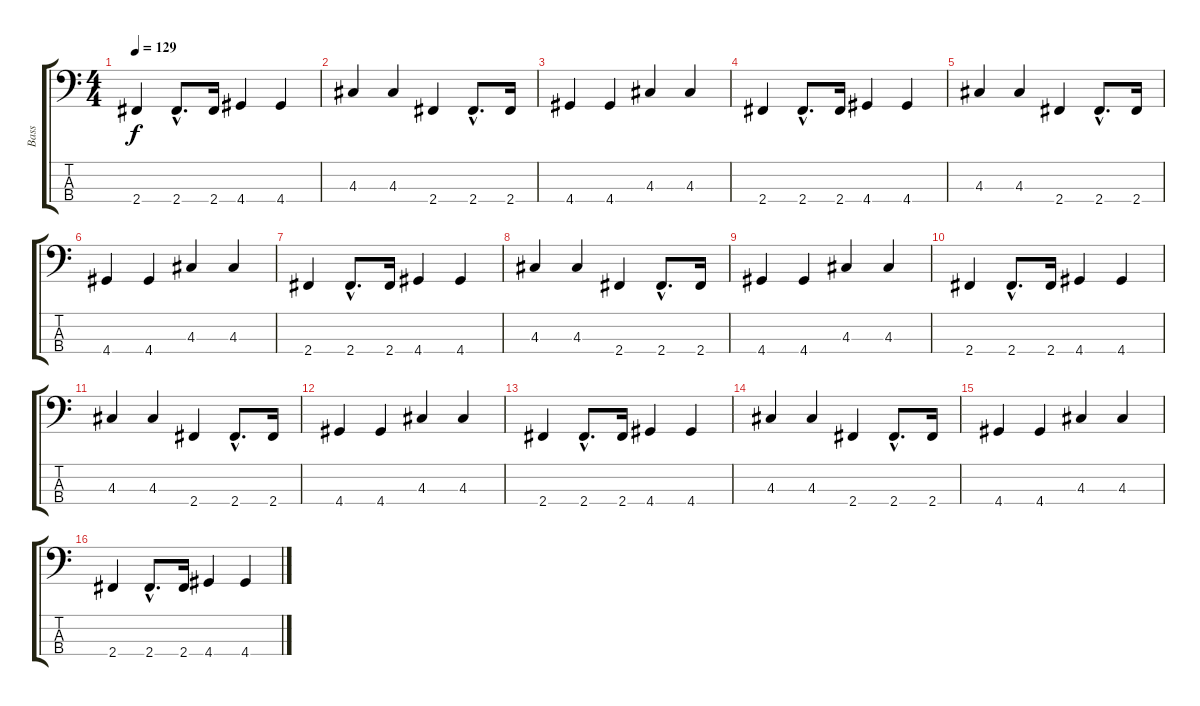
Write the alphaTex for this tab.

\track ("Bass" "Bass") {instrument electricbasspick}
\staff {score tabs}
\tuning (G2 D2 A1 E1) {hide}
\ts (4 4)
\tempo 129
\clef f4
\ks c
2.4.4{dy f} 2.4{hac}.8{d} 2.4.16 4.4.4 4.4.4 |
4.3.4 4.3.4 2.4.4 2.4{hac}.8{d} 2.4.16 |
4.4.4 4.4.4 4.3.4 4.3.4 |
2.4.4 2.4{hac}.8{d} 2.4.16 4.4.4 4.4.4 |
4.3.4 4.3.4 2.4.4 2.4{hac}.8{d} 2.4.16 |
4.4.4 4.4.4 4.3.4 4.3.4 |
2.4.4 2.4{hac}.8{d} 2.4.16 4.4.4 4.4.4 |
4.3.4 4.3.4 2.4.4 2.4{hac}.8{d} 2.4.16 |
4.4.4 4.4.4 4.3.4 4.3.4 |
2.4.4 2.4{hac}.8{d} 2.4.16 4.4.4 4.4.4 |
4.3.4 4.3.4 2.4.4 2.4{hac}.8{d} 2.4.16 |
4.4.4 4.4.4 4.3.4 4.3.4 |
2.4.4 2.4{hac}.8{d} 2.4.16 4.4.4 4.4.4 |
4.3.4 4.3.4 2.4.4 2.4{hac}.8{d} 2.4.16 |
4.4.4 4.4.4 4.3.4 4.3.4 |
2.4.4 2.4{hac}.8{d} 2.4.16 4.4.4 4.4.4
